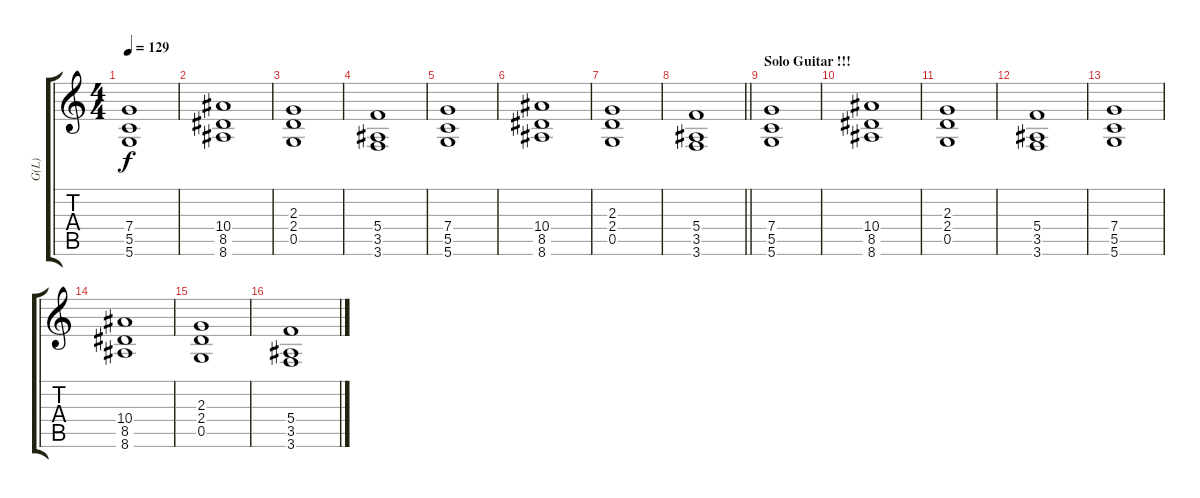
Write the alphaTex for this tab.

\track ("G(L)" "G(L)") {instrument distortionguitar}
\staff {score tabs}
\tuning (D4 A3 F3 C3 G2 D2) {hide}
\ts (4 4)
\tempo 129
\clef g2
\ks c
(7.4 5.5 5.6).1{dy f} |
(10.4 8.5 8.6).1 |
(2.3 2.4 0.5).1 |
(5.4 3.5 3.6).1 |
(7.4 5.5 5.6).1 |
(10.4 8.5 8.6).1 |
(2.3 2.4 0.5).1 |
\barLineRight lightlight
(5.4 3.5 3.6).1 |
\section ("" "Solo Guitar !!!")
(7.4 5.5 5.6).1 |
(10.4 8.5 8.6).1 |
(2.3 2.4 0.5).1 |
(5.4 3.5 3.6).1 |
(7.4 5.5 5.6).1 |
(10.4 8.5 8.6).1 |
(2.3 2.4 0.5).1 |
(5.4 3.5 3.6).1
